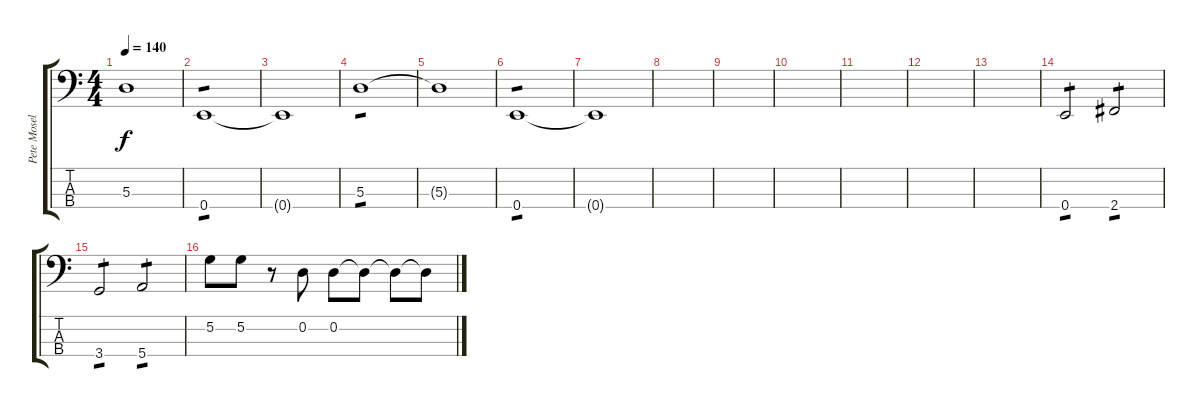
\track ("Pete Mosely Bass" "Pete Mosel") {instrument electricbassfinger}
\staff {score tabs}
\tuning (G2 D2 A1 E1) {hide}
\ts (4 4)
\tempo 140
\clef f4
\ks c
5.3{t}.1{dy f} |
0.4.1{tp 1} |
0.4{t}.1 |
5.3.1{tp 1} |
5.3{t}.1 |
0.4.1{tp 1} |
0.4{t}.1 |
|
|
|
|
|
|
0.4.2{tp 1} 2.4.2{tp 1} |
3.4.2{tp 1} 5.4.2{tp 1} |
5.2.8{volume 10} 5.2.8 r.8 0.2.8 0.2.8 0.2{t}.8 0.2{t}.8 0.2{t}.8
